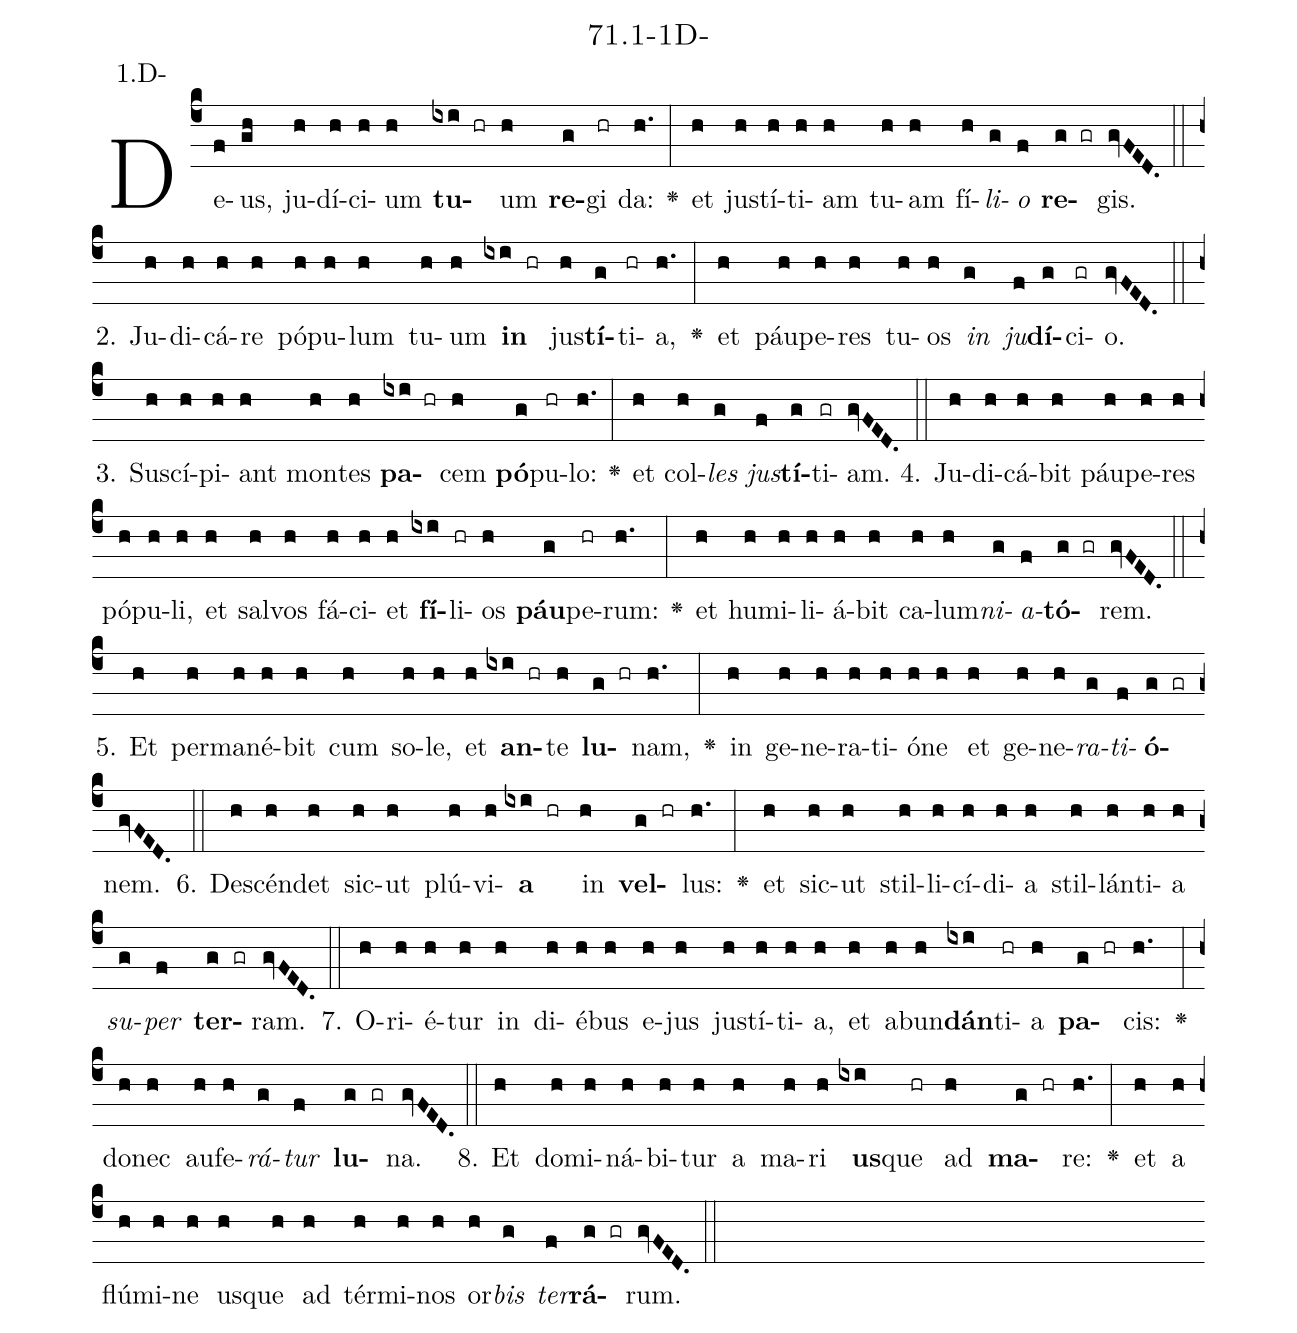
name: 71.1-1D-;
annotation: 1.D-;
%%
(c4)De(f)us,(gh) ju(h)dí(h)ci(h)um(h) <b>tu</b>(ixi hr)um(h) <b>re</b>(g)gi(hr) da:(h.) <v>\greheightstar</v>(:) et(h) jus(h)tí(h)ti(h)am(h) tu(h)am(h) fí(h)<i>li</i>(g)<i>o</i>(f) <b>re</b>(g gr)gis.(gvFED.) (::)
2. Ju(h)di(h)cá(h)re(h) pó(h)pu(h)lum(h) tu(h)um(h) <b>in</b>(ixi hr) jus(h)<b>tí</b>(g)ti(hr)a,(h.) <v>\greheightstar</v>(:) et(h) páu(h)pe(h)res(h) tu(h)os(h) <i>in</i>(g) <i>ju</i>(f)<b>dí</b>(g)ci(gr)o.(gvFED.) (::)
3. Su(h)scí(h)pi(h)ant(h) mon(h)tes(h) <b>pa</b>(ixi hr)cem(h) <b>pó</b>(g)pu(hr)lo:(h.) <v>\greheightstar</v>(:) et(h) col(h)<i>les</i>(g) <i>jus</i>(f)<b>tí</b>(g)ti(gr)am.(gvFED.) (::)
4. Ju(h)di(h)cá(h)bit(h) páu(h)pe(h)res(h) pó(h)pu(h)li,(h) et(h) sal(h)vos(h) fá(h)ci(h)et(h) <b>fí</b>(ixi)li(hr)os(h) <b>páu</b>(g)pe(hr)rum:(h.) <v>\greheightstar</v>(:) et(h) hu(h)mi(h)li(h)á(h)bit(h) ca(h)lum(h)<i>ni</i>(g)<i>a</i>(f)<b>tó</b>(g gr)rem.(gvFED.) (::)
5. Et(h) per(h)ma(h)né(h)bit(h) cum(h) so(h)le,(h) et(h) <b>an</b>(ixi hr)te(h) <b>lu</b>(g hr)nam,(h.) <v>\greheightstar</v>(:) in(h) ge(h)ne(h)ra(h)ti(h)ó(h)ne(h) et(h) ge(h)ne(h)<i>ra</i>(g)<i>ti</i>(f)<b>ó</b>(g gr)nem.(gvFED.) (::)
6. De(h)scén(h)det(h) sic(h)ut(h) plú(h)vi(h)<b>a</b>(ixi hr) in(h) <b>vel</b>(g hr)lus:(h.) <v>\greheightstar</v>(:) et(h) sic(h)ut(h) stil(h)li(h)cí(h)di(h)a(h) stil(h)lán(h)ti(h)a(h) <i>su</i>(g)<i>per</i>(f) <b>ter</b>(g gr)ram.(gvFED.) (::)
7. O(h)ri(h)é(h)tur(h) in(h) di(h)é(h)bus(h) e(h)jus(h) jus(h)tí(h)ti(h)a,(h) et(h) ab(h)un(h)<b>dán</b>(ixi)ti(hr)a(h) <b>pa</b>(g hr)cis:(h.) <v>\greheightstar</v>(:) do(h)nec(h) au(h)fe(h)<i>rá</i>(g)<i>tur</i>(f) <b>lu</b>(g gr)na.(gvFED.) (::)
8. Et(h) do(h)mi(h)ná(h)bi(h)tur(h) a(h) ma(h)ri(h) <b>us</b>(ixi)que(hr) ad(h) <b>ma</b>(g hr)re:(h.) <v>\greheightstar</v>(:) et(h) a(h) flú(h)mi(h)ne(h) us(h)que(h) ad(h) tér(h)mi(h)nos(h) or(h)<i>bis</i>(g) <i>ter</i>(f)<b>rá</b>(g gr)rum.(gvFED.) (::)
